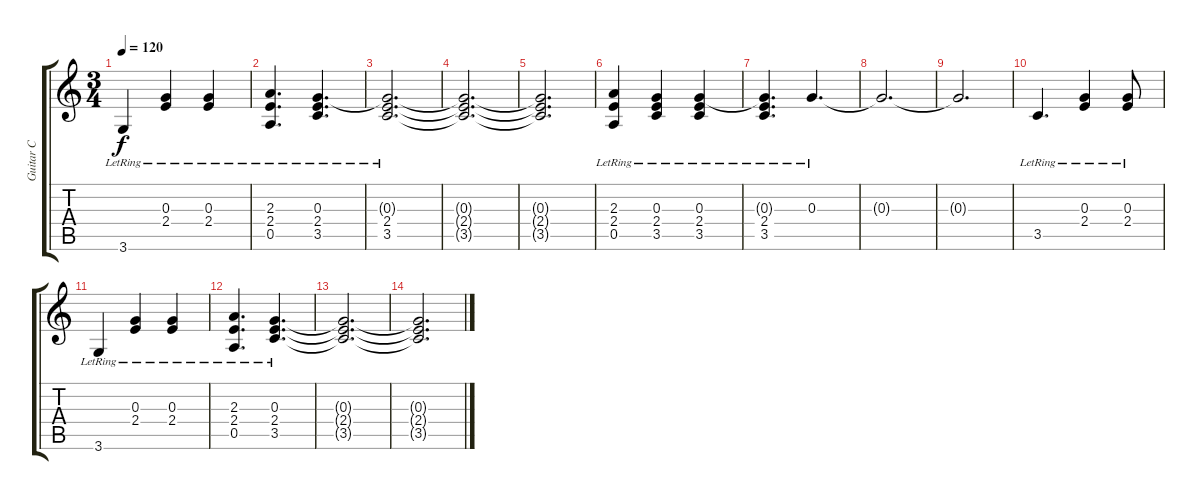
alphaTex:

\track ("Guitar C" "Guitar C") {instrument acousticguitarsteel}
\staff {score tabs}
\tuning (E4 B3 G3 D3 A2 E2) {hide}
\ts (3 4)
\tempo 120
\clef g2
\ks c
3.6{lr}.4{dy f} (0.3{lr} 2.4{lr}).4 (0.3{lr} 2.4{lr}).4 |
(2.3{lr} 2.4{lr} 0.5{lr}).4{d} (0.3{lr} 2.4{lr} 3.5{lr}).4{d} |
(0.3{t} 2.4{lr} 3.5{lr}).2{d} |
(0.3{t} 2.4{t} 3.5{t}).2{d} |
(0.3{t} 2.4{t} 3.5{t}).2{d} |
(2.3{lr} 2.4{lr} 0.5{lr}).4 (0.3{lr} 2.4{lr} 3.5{lr}).4 (0.3{lr} 2.4{lr} 3.5{lr}).4 |
(0.3{t} 2.4{lr} 3.5{lr}).4{d} 0.3{lr}.4{d} |
0.3{t}.2{d} |
0.3{t}.2{d} |
3.5{lr}.4{d} (0.3{lr} 2.4{lr}).4 (0.3{lr} 2.4{lr}).8 |
3.6{lr}.4 (0.3{lr} 2.4{lr}).4 (0.3{lr} 2.4{lr}).4 |
(2.3{lr} 2.4{lr} 0.5{lr}).4{d} (0.3{lr} 2.4{lr} 3.5{lr}).4{d} |
(0.3{t} 2.4{t} 3.5{t}).2{d} |
(0.3{t} 2.4{t} 3.5{t}).2{d}
